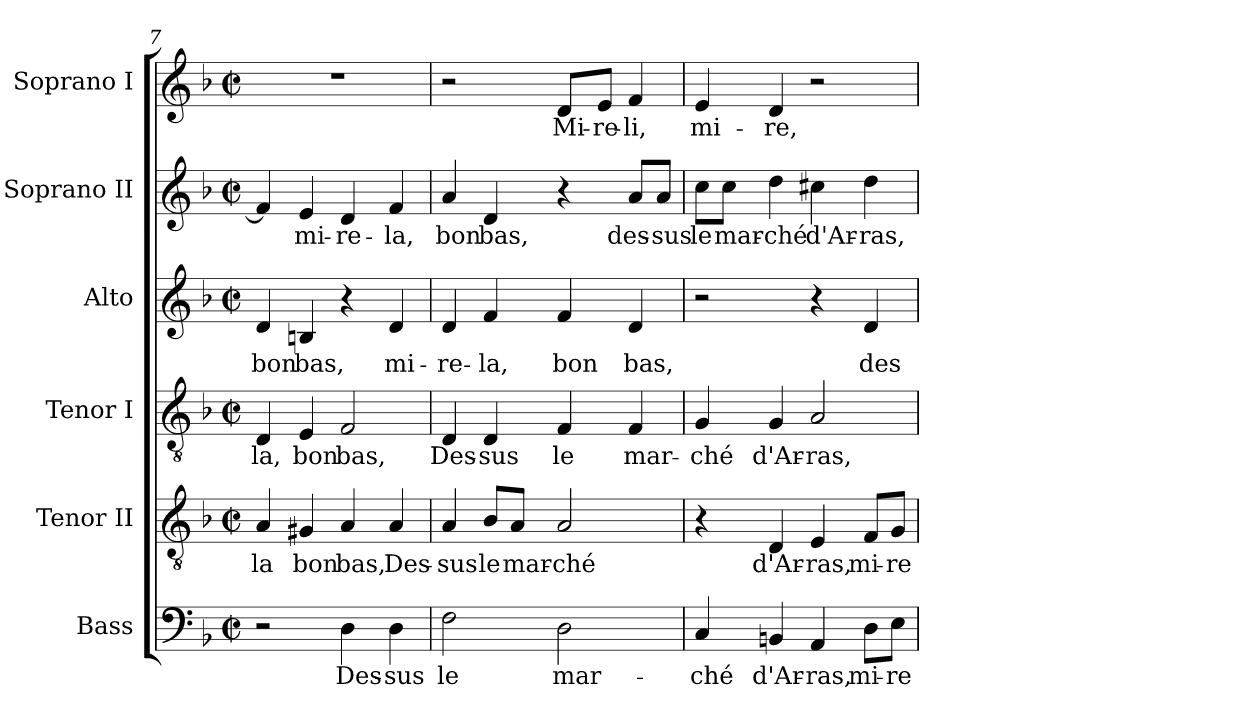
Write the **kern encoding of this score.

**kern	**text	**kern	**text	**kern	**text	**kern	**text	**kern	**text	**kern	**text
*part6	*part6	*part5	*part5	*part4	*part4	*part3	*part3	*part2	*part2	*part1	*part1
*staff6	*staff6	*staff5	*staff5	*staff4	*staff4	*staff3	*staff3	*staff2	*staff2	*staff1	*staff1
*I"Bass	*	*I"Tenor II	*	*I"Tenor I	*	*I"Alto	*	*I"Soprano II	*	*I"Soprano I	*
*I'B.	*	*I'T.	*	*I'T.	*	*I'A.	*	*I'S.	*	*I'S.	*
*clefF4	*	*clefGv2	*	*clefGv2	*	*clefG2	*	*clefG2	*	*clefG2	*
*	*	*ITrd7c12	*	*ITrd7c12	*	*	*	*	*	*	*
*k[b-]	*	*k[b-]	*	*k[b-]	*	*k[b-]	*	*k[b-]	*	*k[b-]	*
*d:	*	*d:	*	*d:	*	*d:	*	*d:	*	*d:	*
*M2/2	*	*M2/2	*	*M2/2	*	*M2/2	*	*M2/2	*	*M2/2	*
*met(c|)	*	*met(c|)	*	*met(c|)	*	*met(c|)	*	*met(c|)	*	*met(c|)	*
=7	=7	=7	=7	=7	=7	=7	=7	=7	=7	=7	=7
!	!	!	!LO:LY:b:color=#000000	!	!	!	!	!	!	!	!
!	!	!	!	!	!LO:LY:b:color=#000000	!	!	!	!	!	!
!	!	!	!	!	!	!	!LO:LY:b:color=#000000	!	!	!	!
2r	.	4AAi/	-la	4DDi/	-la,	4di/	bon	4fi/]	.	1r	.
!	!	!	!LO:LY:b:color=#000000	!	!	!	!	!	!	!	!
!	!	!	!	!	!LO:LY:b:color=#000000	!	!	!	!	!	!
!	!	!	!	!	!	!	!LO:LY:b:color=#000000	!	!	!	!
!	!	!	!	!	!	!	!	!	!LO:LY:b:color=#000000	!	!
.	.	4GG#Xi/	bon	4EEi/	bon	4Bni/	bas,	4ei/	mi-	.	.
!	!LO:LY:b:color=#000000	!	!	!	!	!	!	!	!	!	!
!	!	!	!LO:LY:b:color=#000000	!	!	!	!	!	!	!	!
!	!	!	!	!	!LO:LY:b:color=#000000	!	!	!	!	!	!
!	!	!	!	!	!	!	!	!	!LO:LY:b:color=#000000	!	!
4Di\	Des-	4AAi/	bas,	2FFi/	bas,	4r	.	4di/	-re-	.	.
!	!LO:LY:b:color=#000000	!	!	!	!	!	!	!	!	!	!
!	!	!	!LO:LY:b:color=#000000	!	!	!	!	!	!	!	!
!	!	!	!	!	!	!	!LO:LY:b:color=#000000	!	!	!	!
!	!	!	!	!	!	!	!	!	!LO:LY:b:color=#000000	!	!
4Di\	-sus	4AAi/	Des-	.	.	4di/	mi-	4fi/	-la,	.	.
=8	=8	=8	=8	=8	=8	=8	=8	=8	=8	=8	=8
!	!LO:LY:b:color=#000000	!	!	!	!	!	!	!	!	!	!
!	!	!	!LO:LY:b:color=#000000	!	!	!	!	!	!	!	!
!	!	!	!	!	!LO:LY:b:color=#000000	!	!	!	!	!	!
!	!	!	!	!	!	!	!LO:LY:b:color=#000000	!	!	!	!
!	!	!	!	!	!	!	!	!	!LO:LY:b:color=#000000	!	!
2Fi\	le	4AAi/	-sus	4DDi/	Des-	4di/	-re-	4ai/	bon	2r	.
!	!	!	!LO:LY:b:color=#000000	!	!	!	!	!	!	!	!
!	!	!	!	!	!LO:LY:b:color=#000000	!	!	!	!	!	!
!	!	!	!	!	!	!	!LO:LY:b:color=#000000	!	!	!	!
!	!	!	!	!	!	!	!	!	!LO:LY:b:color=#000000	!	!
.	.	8BB-i/L	le	4DDi/	-sus	4fi/	-la,	4di/	bas,	.	.
!	!	!	!LO:LY:b:color=#000000	!	!	!	!	!	!	!	!
.	.	8AAi/J	mar-	.	.	.	.	.	.	.	.
!	!LO:LY:b:color=#000000	!	!	!	!	!	!	!	!	!	!
!	!	!	!LO:LY:b:color=#000000	!	!	!	!	!	!	!	!
!	!	!	!	!	!LO:LY:b:color=#000000	!	!	!	!	!	!
!	!	!	!	!	!	!	!LO:LY:b:color=#000000	!	!	!	!
!	!	!	!	!	!	!	!	!	!	!	!LO:LY:b:color=#000000
2Di\	mar-	2AAi/	-ché	4FFi/	le	4fi/	bon	4r	.	8di/L	Mi-
!	!	!	!	!	!	!	!	!	!	!	!LO:LY:b:color=#000000
.	.	.	.	.	.	.	.	.	.	8ei/J	-re-
!	!	!	!	!	!LO:LY:b:color=#000000	!	!	!	!	!	!
!	!	!	!	!	!	!	!LO:LY:b:color=#000000	!	!	!	!
!	!	!	!	!	!	!	!	!	!LO:LY:b:color=#000000	!	!
!	!	!	!	!	!	!	!	!	!	!	!LO:LY:b:color=#000000
.	.	.	.	4FFi/	mar-	4di/	bas,	8ai/L	des-	4fi/	-li,
!	!	!	!	!	!	!	!	!	!LO:LY:b:color=#000000	!	!
.	.	.	.	.	.	.	.	8ai/J	-sus	.	.
!!LO:LB:g=z
=9	=9	=9	=9	=9	=9	=9	=9	=9	=9	=9	=9
!	!LO:LY:b:color=#000000	!	!	!	!	!	!	!	!	!	!
!	!	!	!	!	!LO:LY:b:color=#000000	!	!	!	!	!	!
!	!	!	!	!	!	!	!	!	!LO:LY:b:color=#000000	!	!
!	!	!	!	!	!	!	!	!	!	!	!LO:LY:b:color=#000000
4Ci/	-ché	4r	.	4GGi/	-ché	2r	.	8cci\L	le	4ei/	mi-
!	!	!	!	!	!	!	!	!	!LO:LY:b:color=#000000	!	!
.	.	.	.	.	.	.	.	8cci\J	mar-	.	.
!	!LO:LY:b:color=#000000	!	!	!	!	!	!	!	!	!	!
!	!	!	!LO:LY:b:color=#000000	!	!	!	!	!	!	!	!
!	!	!	!	!	!LO:LY:b:color=#000000	!	!	!	!	!	!
!	!	!	!	!	!	!	!	!	!LO:LY:b:color=#000000	!	!
!	!	!	!	!	!	!	!	!	!	!	!LO:LY:b:color=#000000
4BBni/	d'Ar-	4DDi/	d'Ar-	4GGi/	d'Ar-	.	.	4ddi\	-ché	4di/	-re,
!	!LO:LY:b:color=#000000	!	!	!	!	!	!	!	!	!	!
!	!	!	!LO:LY:b:color=#000000	!	!	!	!	!	!	!	!
!	!	!	!	!	!LO:LY:b:color=#000000	!	!	!	!	!	!
!	!	!	!	!	!	!	!	!	!LO:LY:b:color=#000000	!	!
4AAi/	-ras,	4EEi/	-ras,	2AAi/	-ras,	4r	.	4cc#Xi\	d'Ar-	2r	.
!	!LO:LY:b:color=#000000	!	!	!	!	!	!	!	!	!	!
!	!	!	!LO:LY:b:color=#000000	!	!	!	!	!	!	!	!
!	!	!	!	!	!	!	!LO:LY:b:color=#000000	!	!	!	!
!	!	!	!	!	!	!	!	!	!LO:LY:b:color=#000000	!	!
8Di\L	mi-	8FFi/L	mi-	.	.	4di/	des-	4ddi\	-ras,	.	.
!	!LO:LY:b:color=#000000	!	!	!	!	!	!	!	!	!	!
!	!	!	!LO:LY:b:color=#000000	!	!	!	!	!	!	!	!
8Ei\J	-re-	8GGi/J	-re-	.	.	.	.	.	.	.	.
=	=	=	=	=	=	=	=	=	=	=	=
*-	*-	*-	*-	*-	*-	*-	*-	*-	*-	*-	*-
